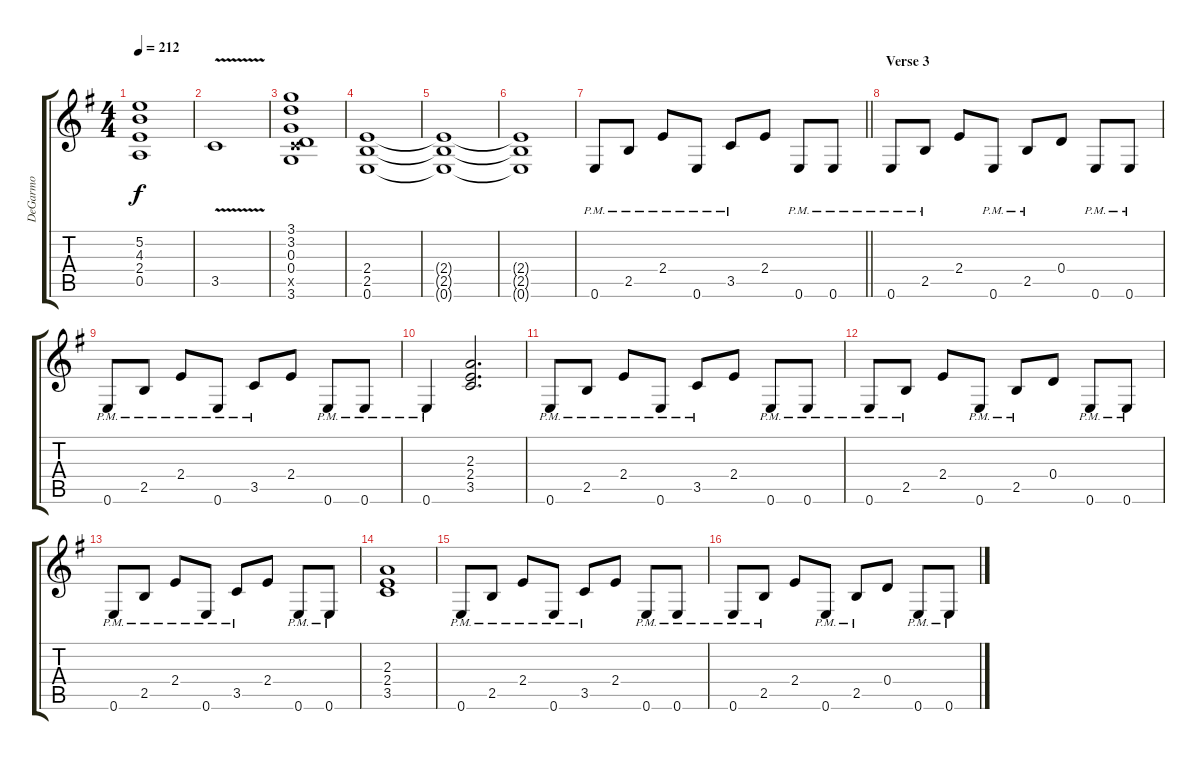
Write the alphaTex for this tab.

\track ("DeGarmo" "DeGarmo") {instrument distortionguitar}
\staff {score tabs}
\tuning (E4 B3 G3 D3 A2 E2) {hide}
\ts (4 4)
\tempo 212
\clef g2
\ks g
(5.2 4.3 2.4 0.5).1{dy f} |
3.5{v}.1 |
(3.1 3.2 0.3 0.4 3.5{x} 3.6).1 |
(2.4 2.5 0.6).1 |
(2.4{t} 2.5{t} 0.6{t}).1 |
(2.4{t} 2.5{t} 0.6{t}).1 |
\barLineRight lightlight
0.6{pm}.8 2.5{pm}.8 2.4{pm}.8 0.6{pm}.8 3.5{pm}.8 2.4.8 0.6{pm}.8 0.6{pm}.8 |
\section ("" "Verse 3")
0.6{pm}.8 2.5{pm}.8 2.4.8 0.6{pm}.8 2.5{pm}.8 0.4.8 0.6{pm}.8 0.6{pm}.8 |
0.6{pm}.8 2.5{pm}.8 2.4{pm}.8 0.6{pm}.8 3.5{pm}.8 2.4.8 0.6{pm}.8 0.6{pm}.8 |
0.6{pm}.4 (2.3 2.4 3.5).2{d} |
0.6{pm}.8 2.5{pm}.8 2.4{pm}.8 0.6{pm}.8 3.5{pm}.8 2.4.8 0.6{pm}.8 0.6{pm}.8 |
0.6{pm}.8 2.5{pm}.8 2.4.8 0.6{pm}.8 2.5{pm}.8 0.4.8 0.6{pm}.8 0.6{pm}.8 |
0.6{pm}.8 2.5{pm}.8 2.4{pm}.8 0.6{pm}.8 3.5{pm}.8 2.4.8 0.6{pm}.8 0.6{pm}.8 |
(2.3 2.4 3.5).1 |
0.6{pm}.8 2.5{pm}.8 2.4{pm}.8 0.6{pm}.8 3.5{pm}.8 2.4.8 0.6{pm}.8 0.6{pm}.8 |
0.6{pm}.8 2.5{pm}.8 2.4.8 0.6{pm}.8 2.5{pm}.8 0.4.8 0.6{pm}.8 0.6{pm}.8
